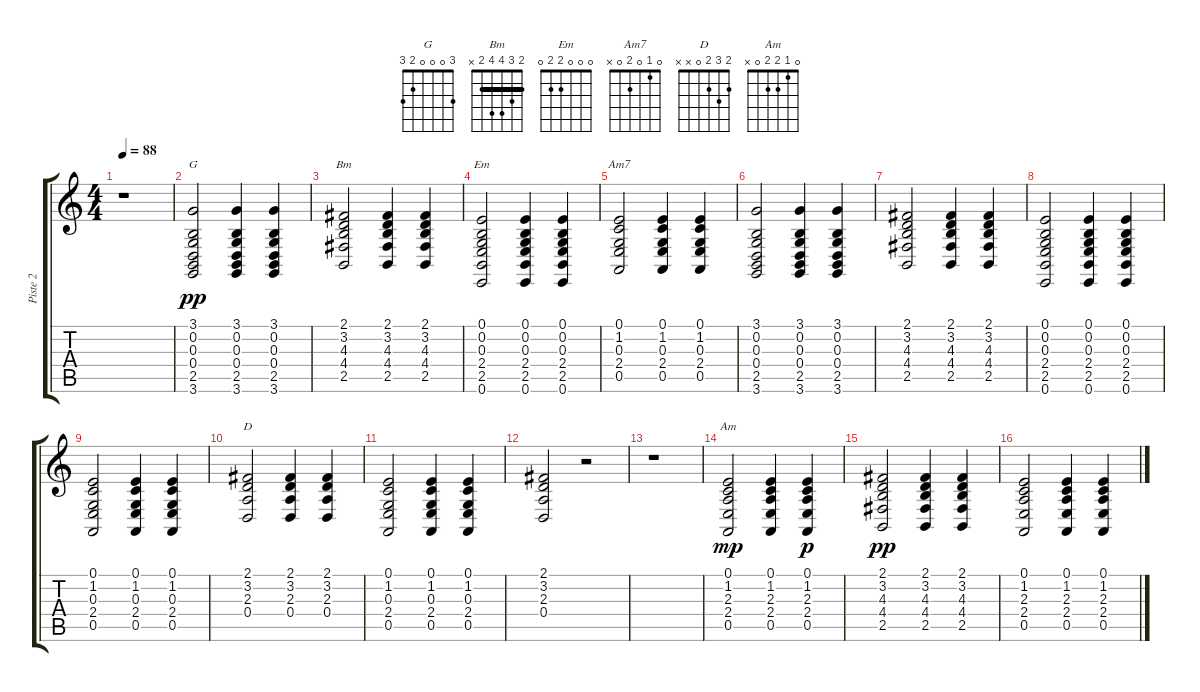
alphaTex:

\track ("Piste 2" "Piste 2") {instrument drawbarorgan}
\staff {score tabs}
\tuning (E4 B3 G3 D3 A2 E2) {hide}
\chord ("G" 3 0 0 0 2 3)
\chord ("Bm" 2 3 4 4 2 x) {barre 2}
\chord ("Em" 0 0 0 2 2 0)
\chord ("Am7" 0 1 0 2 0 x)
\chord ("D" 2 3 2 0 x x)
\chord ("Am" 0 1 2 2 0 x)
\ts (4 4)
\tempo 88
\clef g2
\ks c
r.1{dy pp instrument drawbarorgan} |
(3.1 0.2 0.3 0.4 2.5 3.6).2{ch "G"} (3.1 0.2 0.3 0.4 2.5 3.6).4 (3.1 0.2 0.3 0.4 2.5 3.6).4 |
(2.1 3.2 4.3 4.4 2.5).2{ch "Bm"} (2.1 3.2 4.3 4.4 2.5).4 (2.1 3.2 4.3 4.4 2.5).4 |
(0.1 0.2 0.3 2.4 2.5 0.6).2{ch "Em"} (0.1 0.2 0.3 2.4 2.5 0.6).4 (0.1 0.2 0.3 2.4 2.5 0.6).4 |
(0.1 1.2 0.3 2.4 0.5).2{ch "Am7"} (0.1 1.2 0.3 2.4 0.5).4 (0.1 1.2 0.3 2.4 0.5).4 |
(3.1 0.2 0.3 0.4 2.5 3.6).2 (3.1 0.2 0.3 0.4 2.5 3.6).4 (3.1 0.2 0.3 0.4 2.5 3.6).4 |
(2.1 3.2 4.3 4.4 2.5).2 (2.1 3.2 4.3 4.4 2.5).4 (2.1 3.2 4.3 4.4 2.5).4 |
(0.1 0.2 0.3 2.4 2.5 0.6).2 (0.1 0.2 0.3 2.4 2.5 0.6).4 (0.1 0.2 0.3 2.4 2.5 0.6).4 |
(0.1 1.2 0.3 2.4 0.5).2 (0.1 1.2 0.3 2.4 0.5).4 (0.1 1.2 0.3 2.4 0.5).4 |
(2.1 3.2 2.3 0.4).2{ch "D"} (2.1 3.2 2.3 0.4).4 (2.1 3.2 2.3 0.4).4 |
(0.1 1.2 0.3 2.4 0.5).2 (0.1 1.2 0.3 2.4 0.5).4 (0.1 1.2 0.3 2.4 0.5).4 |
(2.1 3.2 2.3 0.4).2 r.2 |
r.1 |
(0.1 1.2 2.3 2.4 0.5).2{ch "Am" dy mp} (0.1 1.2 2.3 2.4 0.5).4 (0.1 1.2 2.3 2.4 0.5).4{dy p} |
(2.1 3.2 4.3 4.4 2.5).2{dy pp} (2.1 3.2 4.3 4.4 2.5).4 (2.1 3.2 4.3 4.4 2.5).4 |
(0.1 1.2 2.3 2.4 0.5).2 (0.1 1.2 2.3 2.4 0.5).4 (0.1 1.2 2.3 2.4 0.5).4
